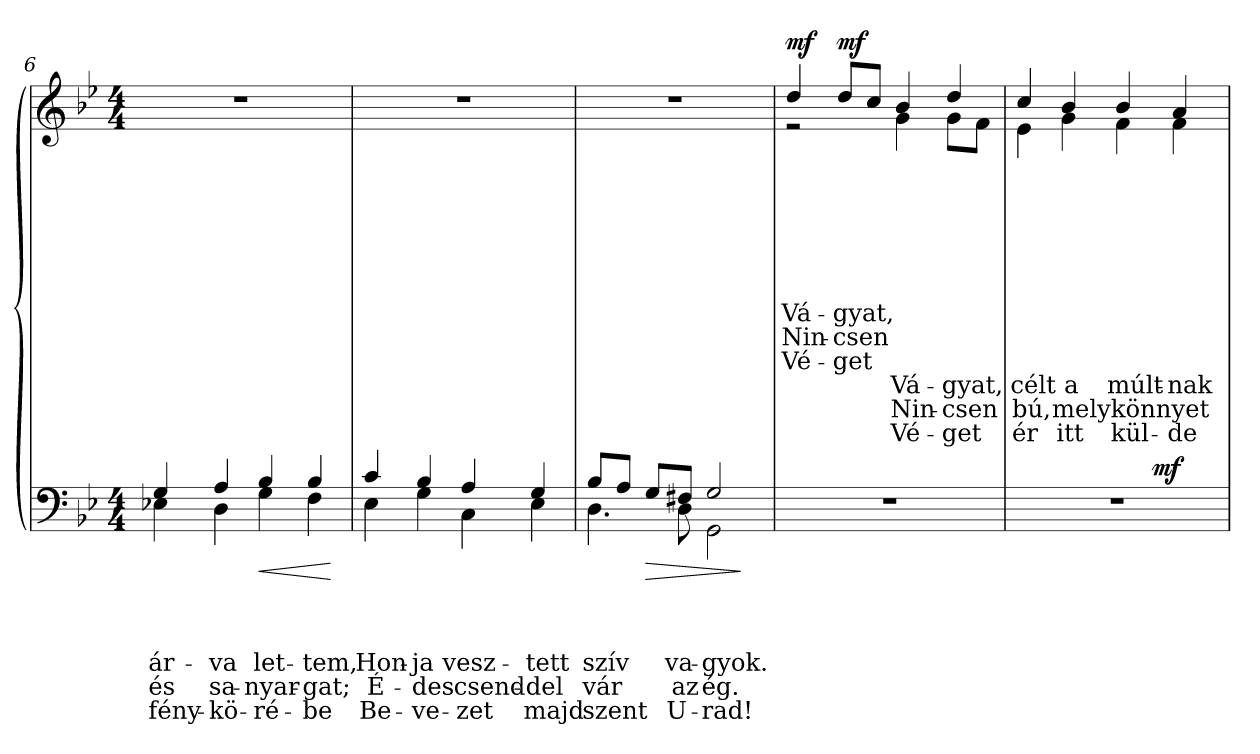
**kern	**text	**text	**text	**text	**text	**text	**dynam	**kern	**text	**text	**text	**text	**text	**text	**text	**text	**text	**text	**text	**text	**dynam
*part2	*part2	*part2	*part2	*part2	*part2	*part2	*part2	*part1	*part1	*part1	*part1	*part1	*part1	*part1	*part1	*part1	*part1	*part1	*part1	*part1	*part1
*staff2	*staff2	*staff2	*staff2	*staff2	*staff2	*staff2	*staff2	*staff1	*staff1	*staff1	*staff1	*staff1	*staff1	*staff1	*staff1	*staff1	*staff1	*staff1	*staff1	*staff1	*staff1
*clefF4	*	*	*	*	*	*	*	*clefG2	*	*	*	*	*	*	*	*	*	*	*	*	*
*k[b-e-]	*	*	*	*	*	*	*	*k[b-e-]	*	*	*	*	*	*	*	*	*	*	*	*	*
*g:	*	*	*	*	*	*	*	*g:	*	*	*	*	*	*	*	*	*	*	*	*	*
*M4/4	*	*	*	*	*	*	*	*M4/4	*	*	*	*	*	*	*	*	*	*	*	*	*
=6	=6	=6	=6	=6	=6	=6	=6	=6	=6	=6	=6	=6	=6	=6	=6	=6	=6	=6	=6	=6	=6
*^	*	*	*	*	*	*	*	*	*	*	*	*	*	*	*	*	*	*	*	*	*
!	!	!	!	!	!LO:LY:b	!LO:LY:b	!LO:LY:b	!	!	!	!	!	!	!	!	!	!	!	!	!	!	!
4G/	4E-X\	.	.	.	ár-	és	fény-	.	1r	.	.	.	.	.	.	.	.	.	.	.	.	.
!	!	!	!	!	!LO:LY:b	!LO:LY:b	!LO:LY:b	!	!	!	!	!	!	!	!	!	!	!	!	!	!	!
4A/	4D\	.	.	.	-va	sa-	-kö-	.	.	.	.	.	.	.	.	.	.	.	.	.	.	.
!	!	!	!	!	!	!	!	!LO:HP:b	!	!	!	!	!	!	!	!	!	!	!	!	!	!
!	!	!	!	!	!LO:LY:b	!LO:LY:b	!LO:LY:b	!	!	!	!	!	!	!	!	!	!	!	!	!	!	!
4B-/	4G\	.	.	.	let-	-nyar-	-ré-	<	.	.	.	.	.	.	.	.	.	.	.	.	.	.
!	!	!	!	!	!LO:LY:b	!LO:LY:b	!LO:LY:b	!	!	!	!	!	!	!	!	!	!	!	!	!	!	!
4B-/	4F\	.	.	.	-tem,	-gat;	-be	.	.	.	.	.	.	.	.	.	.	.	.	.	.	.
*v	*v	*	*	*	*	*	*	*	*	*	*	*	*	*	*	*	*	*	*	*	*	*
.	.	.	.	.	.	.	[	.	.	.	.	.	.	.	.	.	.	.	.	.	.
=7	=7	=7	=7	=7	=7	=7	=7	=7	=7	=7	=7	=7	=7	=7	=7	=7	=7	=7	=7	=7	=7
*^	*	*	*	*	*	*	*	*	*	*	*	*	*	*	*	*	*	*	*	*	*
!	!	!	!	!	!LO:LY:b	!LO:LY:b	!LO:LY:b	!	!	!	!	!	!	!	!	!	!	!	!	!	!	!
4c/	4E-\	.	.	.	Hon-	É-	Be-	.	1r	.	.	.	.	.	.	.	.	.	.	.	.	.
!	!	!	!	!	!LO:LY:b	!LO:LY:b	!LO:LY:b	!	!	!	!	!	!	!	!	!	!	!	!	!	!	!
4B-/	4G\	.	.	.	-ja	-des	-ve-	.	.	.	.	.	.	.	.	.	.	.	.	.	.	.
!	!	!	!	!	!LO:LY:b	!LO:LY:b	!LO:LY:b	!	!	!	!	!	!	!	!	!	!	!	!	!	!	!
4A/	4C\	.	.	.	vesz-	csend-	-zet	.	.	.	.	.	.	.	.	.	.	.	.	.	.	.
!	!	!	!	!	!LO:LY:b	!LO:LY:b	!LO:LY:b	!	!	!	!	!	!	!	!	!	!	!	!	!	!	!
4G/	4E-\	.	.	.	-tett	-del	majd	.	.	.	.	.	.	.	.	.	.	.	.	.	.	.
=8	=8	=8	=8	=8	=8	=8	=8	=8	=8	=8	=8	=8	=8	=8	=8	=8	=8	=8	=8	=8	=8	=8
!	!	!	!	!	!LO:LY:b	!LO:LY:b	!LO:LY:b	!	!	!	!	!	!	!	!	!	!	!	!	!	!	!
8B-/L	4.D\	.	.	.	szív	vár	szent	.	1r	.	.	.	.	.	.	.	.	.	.	.	.	.
8A/J	.	.	.	.	.	.	.	.	.	.	.	.	.	.	.	.	.	.	.	.	.	.
!	!	!	!	!	!	!	!	!LO:HP:b	!	!	!	!	!	!	!	!	!	!	!	!	!	!
8G/L	.	.	.	.	.	.	.	>	.	.	.	.	.	.	.	.	.	.	.	.	.	.
!	!	!	!	!	!LO:LY:b	!LO:LY:b	!LO:LY:b	!	!	!	!	!	!	!	!	!	!	!	!	!	!	!
8F#X/J	8D\	.	.	.	va-	az	U-	.	.	.	.	.	.	.	.	.	.	.	.	.	.	.
!	!	!	!	!	!LO:LY:b	!LO:LY:b	!LO:LY:b	!	!	!	!	!	!	!	!	!	!	!	!	!	!	!
2G/	2GG\	.	.	.	-gyok.	ég.	-rad!	.	.	.	.	.	.	.	.	.	.	.	.	.	.	.
*v	*v	*	*	*	*	*	*	*	*	*	*	*	*	*	*	*	*	*	*	*	*	*
.	.	.	.	.	.	.	]	.	.	.	.	.	.	.	.	.	.	.	.	.	.
!!LO:LB:g=z
=9	=9	=9	=9	=9	=9	=9	=9	=9	=9	=9	=9	=9	=9	=9	=9	=9	=9	=9	=9	=9	=9
!	!	!	!	!	!	!	!	!	!	!	!	!	!	!	!LO:LY:a	!LO:LY:a	!LO:LY:a	!	!	!	!LO:DY:a
*	*	*	*	*	*	*	*	*^	*	*	*	*	*	*	*	*	*	*	*	*	*
1r	.	.	.	.	.	.	.	4dd/	2re	.	.	.	.	.	.	Vá-	Nin-	Vé-	.	.	.	mf
!	!	!	!	!	!	!	!	!	!	!	!	!	!	!	!	!LO:LY:a	!LO:LY:a	!LO:LY:a	!	!	!	!LO:DY:b
.	.	.	.	.	.	.	.	8dd/L	.	.	.	.	.	.	.	-gyat,	-csen	-get	.	.	.	mf
.	.	.	.	.	.	.	.	8cc/J	.	.	.	.	.	.	.	.	.	.	.	.	.	.
!	!	!	!	!	!	!	!	!	!	!	!	!	!	!	!	!LO:LY:a	!LO:LY:a	!LO:LY:a	!	!	!	!
!	!	!	!	!	!	!	!	!	!	!	!	!	!	!	!	!	!	!	!LO:LY:b	!LO:LY:b	!LO:LY:b	!
.	.	.	.	.	.	.	.	4b-/	4g\	.	.	.	.	.	.	.	.	.	Vá-	Nin-	Vé-	.
!	!	!	!	!	!	!	!	!	!	!	!	!	!	!	!	!LO:LY:a	!LO:LY:a	!LO:LY:a	!	!	!	!
!	!	!	!	!	!	!	!	!	!	!	!	!	!	!	!	!	!	!	!LO:LY:b	!LO:LY:b	!LO:LY:b	!
.	.	.	.	.	.	.	.	4dd/	8g\L	.	.	.	.	.	.	.	.	.	-gyat,	-csen	-get	.
.	.	.	.	.	.	.	.	.	8f\J	.	.	.	.	.	.	.	.	.	.	.	.	.
=10	=10	=10	=10	=10	=10	=10	=10	=10	=10	=10	=10	=10	=10	=10	=10	=10	=10	=10	=10	=10	=10	=10
!	!	!	!	!	!	!	!	!	!	!	!	!	!	!	!	!LO:LY:a	!LO:LY:a	!LO:LY:a	!	!	!	!
!	!	!	!	!	!	!	!	!	!	!	!	!	!	!	!	!	!	!	!LO:LY:b	!LO:LY:b	!LO:LY:b	!
*^	*	*	*	*	*	*	*	*	*	*	*	*	*	*	*	*	*	*	*	*	*	*
1r	2ryy	.	.	.	.	.	.	.	4cc/	4e-\	.	.	.	.	.	.	.	.	.	célt	bú,	ér	.
!	!	!	!	!	!	!	!	!	!	!	!	!	!	!	!	!	!	!	!LO:LY:a	!	!	!	!
!	!	!	!	!	!	!	!	!	!	!	!	!	!	!	!	!	!	!	!	!LO:LY:b	!LO:LY:b	!LO:LY:b	!
.	.	.	.	.	.	.	.	.	4b-/	4g\	.	.	.	.	.	.	.	.	.	a	mely	itt	.
!	!	!	!	!	!	!	!	!	!	!	!	!	!	!	!	!	!LO:LY:a	!LO:LY:a	!LO:LY:a	!	!	!	!
!	!	!	!	!	!	!	!	!	!	!	!	!	!	!	!	!	!	!	!	!LO:LY:b	!LO:LY:b	!LO:LY:b	!
.	8.ryy	.	.	.	.	.	.	.	4b-/	4f\	.	.	.	.	.	.	.	.	.	múlt-	könnyet	kül-	.
!	!	!	!	!	!	!	!	!LO:DY:a	!	!	!	!	!	!	!	!	!	!	!	!	!	!	!
.	4ryy	.	.	.	.	.	.	mf	.	.	.	.	.	.	.	.	.	.	.	.	.	.	.
!	!	!	!	!	!	!	!	!	!	!	!	!	!	!	!	!	!	!LO:LY:a	!LO:LY:a	!	!	!	!
!	!	!	!	!	!	!	!	!	!	!	!	!	!	!	!	!	!	!	!	!LO:LY:b	!	!LO:LY:b	!
.	.	.	.	.	.	.	.	.	4a/	4f\	.	.	.	.	.	.	.	.	.	-nak	.	-de-	.
.	16ryy	.	.	.	.	.	.	.	.	.	.	.	.	.	.	.	.	.	.	.	.	.	.
*v	*v	*	*	*	*	*	*	*	*	*	*	*	*	*	*	*	*	*	*	*	*	*	*
*	*	*	*	*	*	*	*	*v	*v	*	*	*	*	*	*	*	*	*	*	*	*	*
=	=	=	=	=	=	=	=	=	=	=	=	=	=	=	=	=	=	=	=	=	=
*-	*-	*-	*-	*-	*-	*-	*-	*-	*-	*-	*-	*-	*-	*-	*-	*-	*-	*-	*-	*-	*-
